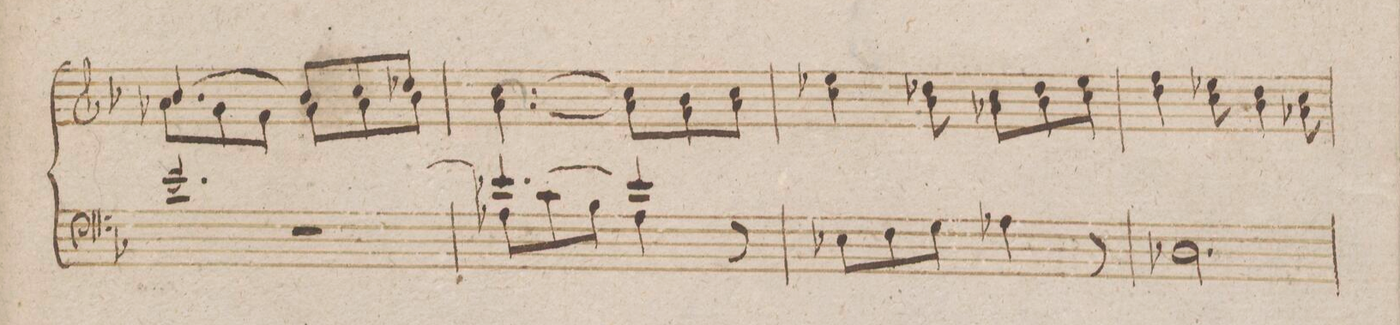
**kern
*I"Organo.
*clefF4
*k[b-]
*M6/8
*^
(2.e/	2.r
=35	=35
[4.e-X/)	8A-X\L
.	8c\
.	8B-\J
4e-/]	4A-\
8r	8ryy
*v	*v
=36
8E-X\L
8F\
8G\J
4A-X\
8r
=37
2.D-X\
=38
*-
